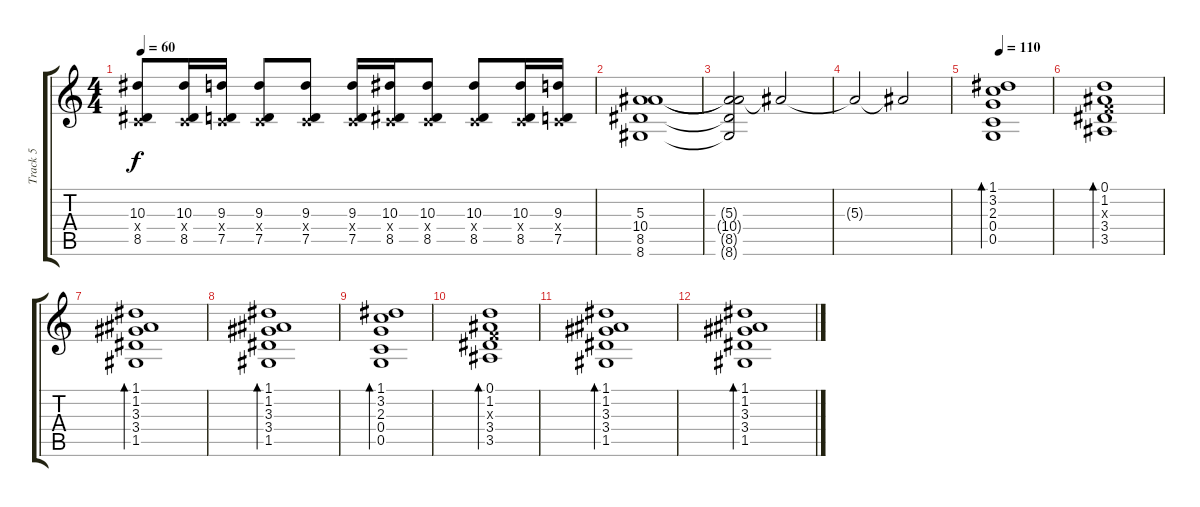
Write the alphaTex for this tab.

\track ("Track 5" "Track 5") {instrument acousticguitarsteel}
\staff {score tabs}
\tuning (D4 A3 F3 C3 G2 C2) {hide}
\ts (4 4)
\tempo 60
\clef g2
\ks c
(10.3 0.4{x} 8.5).8{dy f} (10.3 0.4{x} 8.5).16 (9.3 0.4{x} 7.5).16 (9.3 0.4{x} 7.5).8 (9.3 0.4{x} 7.5).8 (9.3 0.4{x} 7.5).16 (10.3 0.4{x} 8.5).16 (10.3 0.4{x} 8.5).8 (10.3 0.4{x} 8.5).8 (10.3 0.4{x} 8.5).16 (9.3 0.4{x} 7.5).16 |
(5.3 10.4 8.5 8.6).1{volume 12 instrument distortionguitar} |
(5.3{t} 10.4{t} 8.5{t} 8.6{t}).2 5.3{t}.2 |
5.3{t}.2{volume 5} 5.3{t}.2 |
\tempo 110
(1.1 3.2 2.3 0.4 0.5).1{bd 480 volume 10 instrument acousticguitarsteel} |
(0.1 1.2 0.3{x} 3.4 3.5).1{bd 480} |
(1.1 1.2 3.3 3.4 1.5).1{bd 480} |
(1.1 1.2 3.3 3.4 1.5).1{bd 480} |
(1.1 3.2 2.3 0.4 0.5).1{bd 480} |
(0.1 1.2 0.3{x} 3.4 3.5).1{bd 480} |
(1.1 1.2 3.3 3.4 1.5).1{bd 480} |
(1.1 1.2 3.3 3.4 1.5).1{bd 480}
